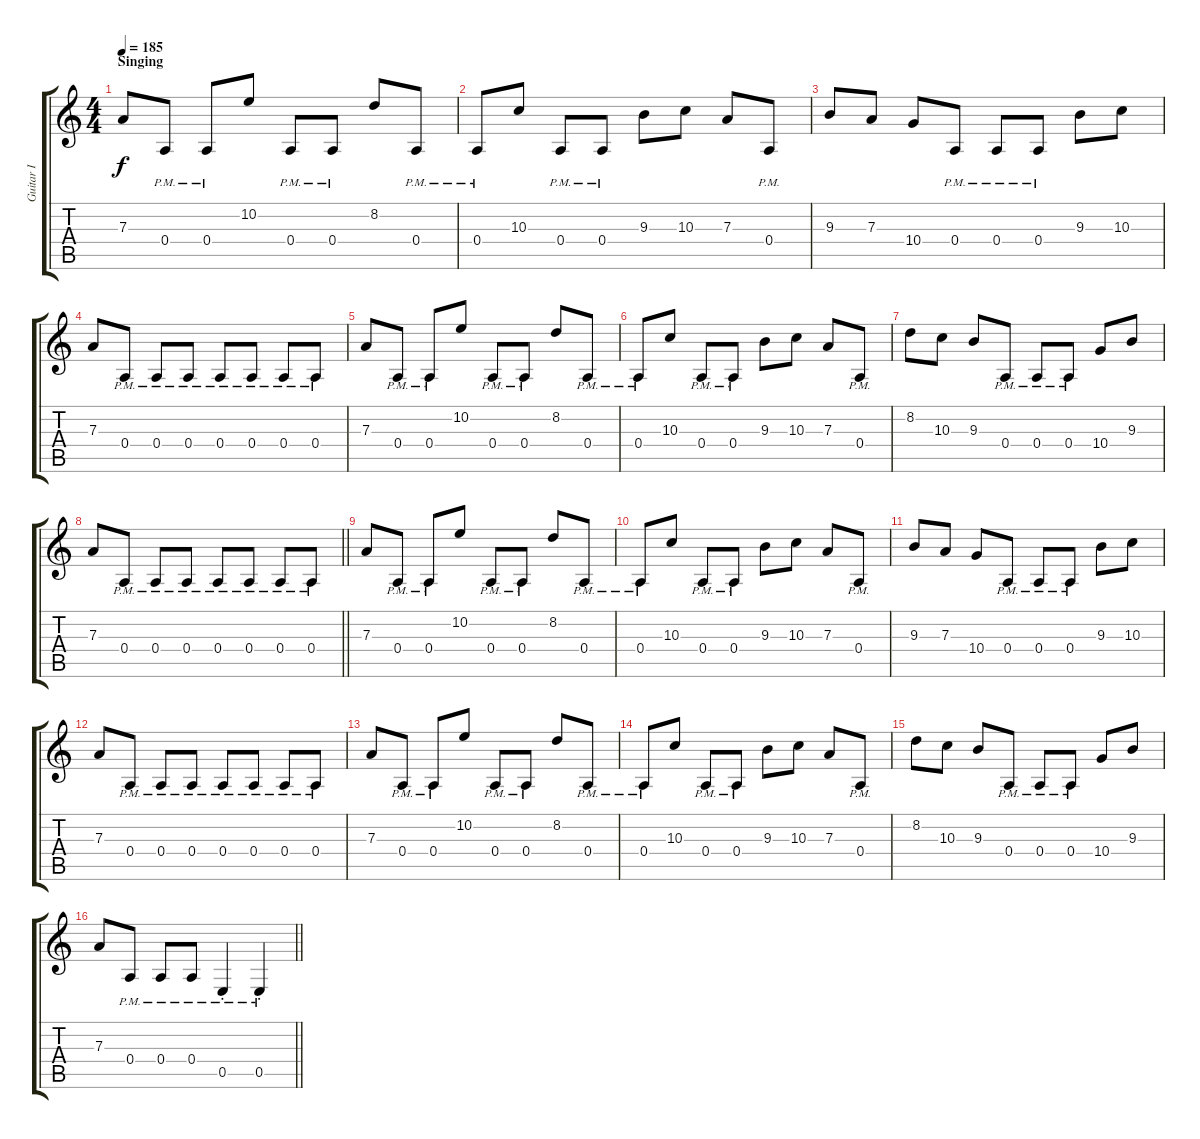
\track ("Guitar I" "Guitar I") {instrument distortionguitar}
\staff {score tabs}
\tuning (B3 Gb3 D3 A2 E2 B1) {hide}
\ts (4 4)
\section ("" "Singing")
\tempo 185
\clef g2
\ks c
7.3.8{dy f} 0.4{pm}.8 0.4{pm}.8 10.2.8 0.4{pm}.8 0.4{pm}.8 8.2.8 0.4{pm}.8 |
0.4{pm}.8 10.3.8 0.4{pm}.8 0.4{pm}.8 9.3.8 10.3.8 7.3.8 0.4{pm}.8 |
9.3.8 7.3.8 10.4.8 0.4{pm}.8 0.4{pm}.8 0.4{pm}.8 9.3.8 10.3.8 |
7.3.8 0.4{pm}.8 0.4{pm}.8 0.4{pm}.8 0.4{pm}.8 0.4{pm}.8 0.4{pm}.8 0.4{pm}.8 |
7.3.8 0.4{pm}.8 0.4{pm}.8 10.2.8 0.4{pm}.8 0.4{pm}.8 8.2.8 0.4{pm}.8 |
0.4{pm}.8 10.3.8 0.4{pm}.8 0.4{pm}.8 9.3.8 10.3.8 7.3.8 0.4{pm}.8 |
8.2.8 10.3.8 9.3.8 0.4{pm}.8 0.4{pm}.8 0.4{pm}.8 10.4.8 9.3.8 |
\barLineRight lightlight
7.3.8 0.4{pm}.8 0.4{pm}.8 0.4{pm}.8 0.4{pm}.8 0.4{pm}.8 0.4{pm}.8 0.4{pm}.8 |
\section ("" "")
7.3.8 0.4{pm}.8 0.4{pm}.8 10.2.8 0.4{pm}.8 0.4{pm}.8 8.2.8 0.4{pm}.8 |
0.4{pm}.8 10.3.8 0.4{pm}.8 0.4{pm}.8 9.3.8 10.3.8 7.3.8 0.4{pm}.8 |
9.3.8 7.3.8 10.4.8 0.4{pm}.8 0.4{pm}.8 0.4{pm}.8 9.3.8 10.3.8 |
7.3.8 0.4{pm}.8 0.4{pm}.8 0.4{pm}.8 0.4{pm}.8 0.4{pm}.8 0.4{pm}.8 0.4{pm}.8 |
7.3.8 0.4{pm}.8 0.4{pm}.8 10.2.8 0.4{pm}.8 0.4{pm}.8 8.2.8 0.4{pm}.8 |
0.4{pm}.8 10.3.8 0.4{pm}.8 0.4{pm}.8 9.3.8 10.3.8 7.3.8 0.4{pm}.8 |
8.2.8 10.3.8 9.3.8 0.4{pm}.8 0.4{pm}.8 0.4{pm}.8 10.4.8 9.3.8 |
\barLineRight lightlight
7.3.8 0.4{pm}.8 0.4{pm}.8 0.4{pm}.8 0.5{pm st}.4 0.5{pm st}.4
